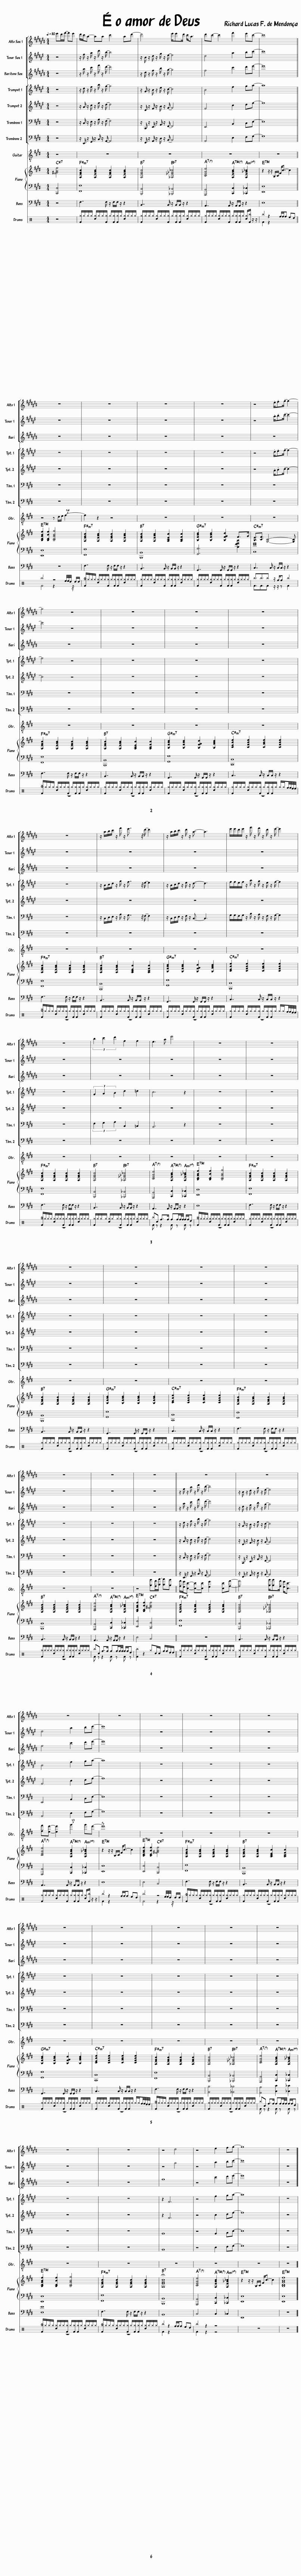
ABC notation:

X:1
%%score [ 1 2 3 ] [ 4 5 6 7 ] 8 { 9 | 10 } 11 ( 12 13 )
L:1/8
Q:1/4=80
M:4/4
I:linebreak $
K:E
V:1 treble transpose=-9
V:2 treble transpose=-14
V:3 treble transpose=-21
V:4 treble transpose=-2
V:5 treble transpose=-2
V:6 bass
V:7 bass
V:8 treble-8
V:9 treble
V:10 bass
V:11 bass transpose=-12
V:12 perc
K:none
V:13 perc
K:none
V:1
[K:C#] e'd'/f'/- f'e' | d'/c'/a- aa c'2 ad'- | d'4 e'/e'd'/ c'<a | d'c'- c'2 f'2 e'c'- | c'8 ||$ %5
 z8 | z8 | z8 | z8 | z4 .e/.f.g/- g2- |$ %10
 g4 z4 | z8 | z8 | z8 |$ z8 | %15
 z/ a/b/c'/ z/ f'/ z/ e'7/4 z/4 d'/- d'2 | z/ a/b/c'/ z/ d'/ z/ a3/2- a3 | e'/e'/d'/e'/ z/ g'/ z/ f'/ z/ d'/ z/ e'/- e'2 |$ z8 | (3b2 c'2 d'2 f2 f2 | %20
 e3 a e'4 | z8 | z8 |$ z8 | z8 | %25
 z8 | z8 |$ z8 | z8 | z8 || %30
 z8 | z8 |$ z8 | z8 | z8 | %35
 z8 | z8 |$ z8 | z8 | z8 | %40
 z8 | z8 |$ z8 | z8 | z4 d4 | %45
 z4 e2 fg- | g8 | z8 |] %48
V:2
[K:F#] z4 | z/ f/ z/ a/ z/ d'/ z/ b/- b4 | z/ B/ z/ d/ z/ g/ z/ e/- e4 | d4 a2 bc'- | c'8 ||$ %5
 z8 | z8 | z8 | z8 | z4 .a/.b.c'/- c'2- |$ %10
 c'4 z4 | z8 | z8 | z8 |$ z8 | %15
 z8 | z8 | z8 |$ z8 | z8 | %20
 z8 | z8 | z8 |$ z8 | z8 | %25
 z8 | z8 |$ z8 | z8 | z8 || %30
 z/ f/ z/ a/ z/ d'/ z/ b/- b4 | z/ B/ z/ d/ z/ g/ z/ e/- e4 |$ d4 a2 bc'- | c'8 | z8 | %35
 z8 | z8 |$ z8 | z8 | z8 | %40
 z8 | z8 |$ z8 | z8 | z4 g4 | %45
 z4 a2 bc'- | c'8 | z8 |] %48
V:3
[K:C#] z4 | z/ a/ z/ c'/ z/ f'/ z/ d'/- d'4 | z/ d/ z/ f/ z/ b/ z/ g/- g4 | f4 c'2 d'e'- | e'8 ||$ %5
 z8 | z8 | z8 | z8 | z8 |$ %10
 z8 | z8 | z8 | z8 |$ z8 | %15
 z8 | z8 | z8 |$ z8 | z8 | %20
 z8 | z8 | z8 |$ z8 | z8 | %25
 z8 | z8 |$ z8 | z8 | z8 || %30
 z/ a/ z/ c'/ z/ f'/ z/ d'/- d'4 | z/ d/ z/ f/ z/ b/ z/ g/- g4 |$ f4 c'2 d'e'- | e'8 | z8 | %35
 z8 | z8 |$ z8 | z8 | z8 | %40
 z8 | z8 |$ z8 | z8 | g8 | %45
 z4 c'2 d'e'- | e'8 | z8 |] %48
V:4
[K:F#] z4 | z/ d/ z/ f/ z/ b/ z/ g/- g4 | z/ G/ z/ B/ z/ e/ z/ c/- c4 | B4 f2 ga- | a8 ||$ %5
 z8 | z8 | z8 | z8 | z4 .d/.e.f/- f2- |$ %10
 f4 z4 | z8 | z8 | z8 |$ z8 | %15
 z/ B/c/d/ z/ g/ z/ f7/4 z/4 e/- e2 | z/ B/c/d/ z/ e/ z/ d3/2- d3 | f/f/e/f/ z/ a/ z/ g/ z/ e/ z/ f/- f2 |$ z8 | (3G2 A2 B2 d2 =d2 | %20
 c6 z2 | z8 | z8 |$ z8 | z8 | %25
 z8 | z8 |$ z8 | z8 | z8 || %30
 z/ d/ z/ f/ z/ b/ z/ g/- g4 | z/ G/ z/ B/ z/ e/ z/ c/- c4 |$ B4 f2 ga- | a8 | z8 | %35
 z8 | z8 |$ z8 | z8 | z8 | %40
 z8 | z8 |$ z8 | z8 | z2 F6 | %45
 z4 f2 ga- | a8 | z8 |] %48
V:5
[K:F#] z4 | z/ A/ z/ c/ z/ f/ z/ d/- d4 | z/ D/ z/ F/ z/ B/ z/ G/- G4 | F4 c2 df- | f8 ||$ %5
 z8 | z8 | z8 | z8 | z4 .A/.B.c/- c2- |$ %10
 c4 z4 | z8 | z8 | z8 |$ z8 | %15
 z8 | z8 | z8 |$ z8 | z8 | %20
 z8 | z8 | z8 |$ z8 | z8 | %25
 z8 | z8 |$ z8 | z8 | z8 || %30
 z/ A/ z/ c/ z/ f/ z/ d/- d4 | z/ D/ z/ F/ z/ B/ z/ G/- G4 |$ F4 c2 df- | f8 | z8 | %35
 z8 | z8 |$ z8 | z8 | z8 | %40
 z8 | z8 |$ z8 | z8 | z2 F6 | %45
 z4 c2 df- | f8 | z8 |] %48
V:6
 z4 | z/ C,/ z/ E,/ z/ A,/ z/ F,/- F,4 | z/ C,,/ z/ E,,/ z/ A,,/ z/ F,,/- F,,4 | E,,4 B,,2 C,E,- | E,8 ||$ %5
 z8 | z8 | z8 | z8 | z8 |$ %10
 z8 | z8 | z8 | z8 |$ z8 | %15
 z/ C,/D,/E,/ z/ A,/ z/ G,7/4 z/4 F,/- F,2 | z/ C,/D,/E,/ z/ F,/ z/ C,3/2- C,3 | G,/G,/F,/G,/ z/ B,/ z/ A,/ z/ F,/ z/ G,/- G,2 |$ z8 | (3F,2 G,2 A,2 C,2 =C,2 | %20
 B,,6 z2 | z8 | z8 |$ z8 | z8 | %25
 z8 | z8 |$ z8 | z8 | z8 || %30
 z/ C,/ z/ E,/ z/ A,/ z/ F,/- F,4 | z/ C,,/ z/ E,,/ z/ A,,/ z/ F,,/- F,,4 |$ E,,4 B,,2 C,E,- | E,8 | z8 | %35
 z8 | z8 |$ z8 | z8 | z8 | %40
 z8 | z8 |$ z8 | z8 | B,,8 | %45
 z4 B,,2 C,E,- | E,8 | z8 |] %48
V:7
 z4 | z/ E,,/ z/ G,,/ z/ C,/ z/ A,,/- A,,4 | z/ F,,/ z/ A,,/ z/ D,/ z/ B,,/- B,,4 | A,,4 E,2 F,G,- | G,8 ||$ %5
 z8 | z8 | z8 | z8 | z8 |$ %10
 z8 | z8 | z8 | z8 |$ z8 | %15
 z8 | z8 | z8 |$ z8 | z8 | %20
 z8 | z8 | z8 |$ z8 | z8 | %25
 z8 | z8 |$ z8 | z8 | z8 || %30
 z/ E,,/ z/ G,,/ z/ C,/ z/ A,,/- A,,4 | z/ F,,/ z/ A,,/ z/ D,/ z/ B,,/- B,,4 |$ A,,4 E,2 F,G,- | G,8 | z8 | %35
 z8 | z8 |$ z8 | z8 | z8 | %40
 z8 | z8 |$ z8 | z8 | B,,8 | %45
 z4 E,2 F,G,- | G,8 | z8 |] %48
V:8
 z4 | z8 | z8 | z8 | z8 ||$ %5
 z4 z d/e/ f2- | f2 z2 z4 | z8 | z8 | z8 |$ %10
 z8 | z8 | z8 | z8 |$ z8 | %15
 z8 | z8 | z8 |$ z8 | z8 | %20
 z8 | z8 | z8 |$ z8 | z8 | %25
 z8 | z8 |$ z8 | z8 | z4 [gg'][ff']/[aa'-]/ [aa'][gg'] || %30
 [ff']/[ee']/[cc']- [c-c'][cc'] [ee']2 [cc'][ff']- | [ff']4 [gg']/[gg'][ff']/ [ee']<[cc'] |$ [ff'][ee']- [ee']2 g'2 g'e'- | e'8 | z8 | %35
 z8 | z8 |$ z8 | z8 | z8 | %40
 z8 | z8 |$ z8 | z8 | z8 | %45
 z8 | z8 | z8 |] %48
V:9
 [F^GBf]4 | [A,EGc]2 [A,EAc]2 [A,EGc]2 [A,EAc]2 | [A,EGc]4 [_A,_E_G_c]4 | [CEAe]4 [A,EAc]2 [A,E_A_c]2 | z2 z/ z/ B,/C/ F<c- c2 ||$ %5
 [B,DGBf]2 [B,DBf]2 [B,DGBg]4 | [A,EGc]2 [A,EAc]2 [A,EGc]2 [A,EAc]2 | [A,EGc]2 [A,EAc]2 [A,CEc]2 [A,CFc]2 | [B,FBd]2 [B,FBd]2 [B,FGd]2 F>G | [B,E]3/2[CF]3/2 [G,C]4- [G,C] |$ %10
 [A,EGc]2 [A,EAc]2 [A,EGc]2 [A,EAc]2 | [A,EGc]2 [A,EAc]2 [A,CEc]2 [A,CFc]2 | [B,FBd]2 [B,FBd]2 [B,FGd]2 [B,GBd]2 | [CEBe]2 [CFBe]2 [CGBe]2 [CFBe]2 |$ [A,EGc]2 [A,EAc]2 [A,EGc]2 [A,EAc]2 | %15
 [A,EGc]2 [A,EAc]2 [A,CEc]2 [A,CFc]2 | [B,FBd]2 [B,FBd]2 [B,FGd]2 [B,GBd]2 | [CEBe]2 [CFBe]2 [CGBe]2 [CFBe]2 |$ [A,EGc]2 [A,EGc]2 [A,EGc]2 [A,EGc]2 | [A,EGc]4 [_A,_E_G_c]4 | %20
 [CEAe]4 [A,EAc]2 [A,E_A_c]2 | [B,DGBf]2 [B,DBf]2 [B,DGBg]4 | [A,EGc]2 [A,EGc]2 [A,EGc]2 [A,EGc]2 |$ [A,EGc]2 [A,EGc]2 [A,EGc]2 [A,EGc]2 | [B,FBd]2 [B,FBd]2 [B,FBd]2 [B,FBd]2 | %25
 [CEBe]2 [CFBe]2 [CGBe]2 [CFBe]2 | [A,EGc]2 [A,EAc]2 [A,EGc]2 [A,EAc]2 |$ [A,EGc]2 [A,EGc]2 [A,EGc]2 [A,EGc]2 | [CEAe]4 [A,EAc]2 [A,E_A_c]2 | [B,DGBf]2 [B,DBf]2 [F^GBf]4 || %30
 [A,EGc]2 [A,EAc]2 [A,EGc]2 [A,EAc]2 | [A,EGc]4 [_A,_E_G_c]4 |$ [CEAe]4 [A,EAc]2 [A,E_A_c]2 | z2 z/ z/ B,/C/ F<c- c2 | [B,DGBf]2 [B,DBf]2 [F^GBf]4 | %35
 [A,EGc]2 [A,EAc]2 [A,EGc]2 [A,EAc]2 | [A,EGc]2 [A,EAc]2 [A,CEc]2 [A,CFc]2 |$ [B,FBd]2 [B,FBd]2 [B,FGd]2 [B,GBd]2 | [CEBe]2 [CFBe]2 [CGBe]2 [CFBe]2 | [A,EGc]2 [A,EGc]2 [A,EGc]2 [A,EGc]2 | %40
 [A,EGc]4 [_A,_E_G_c]4 | [CEAe]4 [A,EAc]2 [A,E_A_c]2 |$ [B,DGBf]2 [B,DBf]2 [B,DGBg]4 | [A,EGc]2 [A,EGc]2 [A,EGc]2 [A,EGc]2 | !fermata![A,EGc]8 | %45
 [CEAe]4 [A,EAc]2 [A,E_A_c]2 | z2 z/ z/ B,/C/ F<c- c2 | [B,DGBf]8 |] %48
V:10
 [C,,C,]4 | [F,,F,]8 | [B,,,B,,]4 [_B,,,_B,,]4 | [A,,,A,,]4 [C,,C,]2 [_C,,_C,]2 | [E,,E,]8 ||$ %5
 [E,,E,]8 | [F,,F,]8 | [B,,,B,,]8 | [G,,G,]6 [B,FGd]2 | [C,EG]8 |$ %10
 [F,,F,]8 | [B,,,B,,]8 | [G,,G,]8 | [C,,C,]8 |$ [F,,F,]8 | %15
 [B,,,B,,]8 | [G,,G,]8 | [C,,C,]8 |$ [F,,F,]8 | [B,,,B,,]4 [_B,,,_B,,]4 | %20
 [A,,,A,,]4 [C,,C,]2 [_C,,_C,]2 | [E,,E,]8 | [F,,F,]8 |$ [B,,,B,,]8 | [G,,G,]8 | %25
 [C,,C,]8 | [F,,F,]8 |$ [B,,,B,,]8 | [A,,,A,,]4 [C,,C,]2 [_C,,_C,]2 | [E,,E,]4 [C,,C,]4 || %30
 [F,,F,]8 | [B,,,B,,]4 [_B,,,_B,,]4 |$ [A,,,A,,]4 [C,,C,]2 [_C,,_C,]2 | [E,,E,]8 | [E,,E,]4 [C,,C,]4 | %35
 [F,,F,]8 | [B,,,B,,]8 |$ [G,,G,]8 | [C,,C,]8 | [F,,F,]8 | %40
 [B,,,B,,]4 [_B,,,_B,,]4 | [A,,,A,,]4 [C,,C,]2 [_C,,_C,]2 |$ [E,,E,]8 | [F,,F,]8 | [B,,,B,,]8 | %45
 [A,,,A,,]4 [C,,C,]2 [_C,,_C,]2 | [E,,E,]8 | [E,,E,]8 |] %48
V:11
 z4 | F,7/2 F,/ z/ F,/F,/ z/ z2 | B,,7/2 B,,/ z/ B,,/B,,/ z/ z2 | A,,7/2 A,,/ z/ A,,/A,,/ z/ z2 | E,8 ||$ %5
 z8 | F,7/2 F,/ z/ F,/F,/ z/ z2 | B,,7/2 B,,/ z/ B,,/B,,/ z/ z2 | G,,7/2 G,,/ z/ G,,/G,,/ z/ z2 | C,7/2 C,/ z/ C,/C,/ z/ z2 |$ %10
 F,7/2 F,/ z/ F,/F,/ z/ z2 | B,,7/2 B,,/ z/ B,,/B,,/ z/ z2 | G,,7/2 G,,/ z/ G,,/G,,/ z/ z2 | C,7/2 C,/ z/ C,/C,/ z/ z2 |$ F,7/2 F,/ z/ F,/F,/ z/ z2 | %15
 B,,7/2 B,,/ z/ B,,/B,,/ z/ z2 | G,,7/2 G,,/ z/ G,,/G,,/ z/ z2 | C,7/2 C,/ z/ C,/C,/ z/ z2 |$ F,7/2 F,/ z/ F,/F,/ z/ z2 | B,,7/2 B,,/ z/ B,,/B,,/ z/ z2 | %20
 A,,7/2 A,,/ z/ A,,/A,,/ z/ z2 | E,8 | F,7/2 F,/ z/ F,/F,/ z/ z2 |$ B,,7/2 B,,/ z/ B,,/B,,/ z/ z2 | G,,7/2 G,,/ z/ G,,/G,,/ z/ z2 | %25
 C,7/2 C,/ z/ C,/C,/ z/ z2 | F,7/2 F,/ z/ F,/F,/ z/ z2 |$ B,,7/2 B,,/ z/ B,,/B,,/ z/ z2 | A,,7/2 A,,/ z/ A,,/A,,/ z/ z2 | E,4 C,4 || %30
 z8 | B,,7/2 B,,/ z/ B,,/B,,/ z/ z2 |$ A,,7/2 A,,/ z/ A,,/A,,/ z/ z2 | E,8 | E,4 C,4 | %35
 F,7/2 F,/ z/ F,/F,/ z/ z2 | B,,7/2 B,,/ z/ B,,/B,,/ z/ z2 |$ G,,7/2 G,,/ z/ G,,/G,,/ z/ z2 | C,7/2 C,/ z/ C,/C,/ z/ z2 | F,7/2 F,/ z/ F,/F,/ z/ z2 | %40
 [B,,B,]4 [_B,,_B,]4 | [A,,A,]4 [C,C]2 [_C,_C]2 |$ [E,E]8 | F,7/2 F,/ z/ F,/F,/ z/ z2 | B,,8 | %45
 C,4 C,2 _C,2 | E,,8 | z8 |] %48
V:12
[K:C] z4 | [F^g]/^g/^g/^g/ [c^g]/^g/^g/[F^g]/ ^g/[F^g]/[F^g]/^g/ [c^g]/^g/^g/^g/ | [F^g]/^g/^g/^g/ [c^g]/^g/^g/[F^g]/ ^g/[F^g]/[F^g]/^g/ [c^g]/^g/^g/^g/ | [F^g]/^g/^g/^g/ [c^g]/^g/^g/[F^g]/ ^g/[F^g]/[F^g]/^g/ [c^g]/[F^b]/ z/ z/ | ^b2 z2 f/f/f ed ||$ %5
 ^b4 z4 | [F^g^b]/^g/^g/^g/ [c^g]/^g/^g/[F^g]/ ^g/[F^g]/[F^g]/^g/ [c^g]/^g/^g/^g/ | [F^g]/^g/^g/^g/ [c^g]/^g/^g/[F^g]/ ^g/[F^g]/[F^g]/^g/ [c^g]/^g/^g/^g/ | [F^g]/^g/^g/^g/ [c^g]/^g/^g/[F^g]/ ^g/[F^g]/[F^g]/^g/ [c^g]/^g/^g/^g/ | ^b3/2^b3/2^b z/ f/f ^b2 |$ %10
 [F^g^b]/^g/^g/^g/ [c^g]/^g/^g/[F^g]/ ^g/[F^g]/[F^g]/^g/ [c^g]/^g/^g/^g/ | [F^g]/^g/^g/^g/ [c^g]/^g/^g/[F^g]/ ^g/[F^g]/[F^g]/^g/ [c^g]/^g/^g/^g/ | [F^g]/^g/^g/^g/ [c^g]/^g/^g/[F^g]/ ^g/[F^g]/[F^g]/^g/ [c^g]/^g/^g/^g/ | [F^g]/^g/^g/^g/ [c^g]/^g/^g/[F^g]/ ^g/[F^g]/[F^g]/^g/ ^g/^g/f/4f/4e/4e/4 |$ [F^g^b]/^g/^g/^g/ [c^g]/^g/^g/[F^g]/ ^g/[F^g]/[F^g]/^g/ [c^g]/^g/^g/^g/ | %15
 [F^g]/^g/^g/^g/ [c^g]/^g/^g/[F^g]/ ^g/[F^g]/[F^g]/^g/ [c^g]/^g/^g/^g/ | [F^g]/^g/^g/^g/ [c^g]/^g/^g/[F^g]/ ^g/[F^g]/[F^g]/^g/ [c^g]/^g/^g/^g/ | [F^g]/^g/^g/^g/ [c^g]/^g/^g/[F^g]/ ^g/[F^g]/[F^g]/^g/ ^g/^g/f/4f/4e/4e/4 |$ [F^g^b]/^g/^g/^g/ [c^g]/^g/^g/[F^g]/ ^g/[F^g]/[F^g]/^g/ [c^g]/^g/^g/^g/ | [F^g]/^g/^g/^g/ [c^g]/^g/^g/[F^g]/ ^g/[F^g]/[F^g]/^g/ [c^g]/^g/^g/^g/ | %20
 ^bc f>f ff/f/4f/4 f/f/d | [F^g^b]/^g/^g/^g/ [c^g]/^g/^g/[F^g]/ ^g/[F^g]/[F^g]/^g/ [c^g]/^g/^g/^g/ | [F^g]/^g/^g/^g/ [c^g]/^g/^g/[F^g]/ ^g/[F^g]/[F^g]/^g/ [c^g]/^g/^g/^g/ |$ [F^g]/^g/^g/^g/ [c^g]/^g/^g/[F^g]/ ^g/[F^g]/[F^g]/^g/ [c^g]/^g/^g/^g/ | [F^g]/^g/^g/^g/ [c^g]/^g/^g/[F^g]/ ^g/[F^g]/[F^g]/^g/ [c^g]/^g/^g/^g/ | %25
 [F^g]/^g/^g/^g/ [c^g]/^g/^g/[F^g]/ ^g/[F^g]/[F^g]/^g/ [c^g]/^g/^g/^g/ | [F^g]/^g/^g/^g/ [c^g]/^g/^g/[F^g]/ ^g/[F^g]/[F^g]/^g/ [c^g]/^g/^g/^g/ |$ [F^g]/^g/^g/^g/ [c^g]/^g/^g/[F^g]/ ^g/[F^g]/[F^g]/^g/ [c^g]/^g/^g/^g/ | ^bc f>f ff/f/4f/4 f/f/d | [F^b]2 z2 ^gc/c/ f/f/d/d/ || %30
 [F^g]/^g/^g/^g/ [c^g]/^g/^g/[F^g]/ ^g/[F^g]/[F^g]/^g/ [c^g]/^g/^g/^g/ | [F^g]/^g/^g/^g/ [c^g]/^g/^g/[F^g]/ ^g/[F^g]/[F^g]/^g/ [c^g]/^g/^g/^g/ |$ [F^g]/^g/^g/^g/ [c^g]/^g/^g/[F^g]/ ^g/[F^g]/[F^g]/^g/ [c^g]/[F^b]/ z/ z/ | ^b2 z2 f/f/f ed | ^b4 z4 | %35
 [F^g^b]/^g/^g/^g/ [c^g]/^g/^g/[F^g]/ ^g/[F^g]/[F^g]/^g/ [c^g]/^g/^g/^g/ | [F^g]/^g/^g/^g/ [c^g]/^g/^g/[F^g]/ ^g/[F^g]/[F^g]/^g/ [c^g]/^g/^g/^g/ |$ [F^g]/^g/^g/^g/ [c^g]/^g/^g/[F^g]/ ^g/[F^g]/[F^g]/^g/ [c^g]/^g/^g/^g/ | [F^g]/^g/^g/^g/ [c^g]/^g/^g/[F^g]/ ^g/[F^g]/[F^g]/^g/ ^g/^g/f/4f/4e/4e/4 | [F^g^b]/^g/^g/^g/ [c^g]/^g/^g/[F^g]/ ^g/[F^g]/[F^g]/^g/ [c^g]/^g/^g/^g/ | %40
 [F^g]/^g/^g/^g/ [c^g]/^g/^g/[F^g]/ ^g/[F^g]/[F^g]/^g/ [c^g]/^g/^g/^g/ | ^bc f>f ff/f/4f/4 f/f/d |$ [F^g^b]/^g/^g/^g/ [c^g]/^g/^g/[F^g]/ ^g/[F^g]/[F^g]/^g/ [c^g]/^g/^g/^g/ | [F^g^b]/^g/^g/^g/ [c^g]/^g/^g/[F^g]/ ^g/[F^g]/[F^g]/^g/ [c^g]/^g/^g/^g/ | ^b2 z2 f/f/f ed | %45
 ^b2 z2 z4 | z8 | z8 |] %48
V:13
[K:C] x4 | x8 | x8 | x8 | F2 z2 x4 ||$ %5
 F4 z2 e/4e/4d/4 z/4 d/d/ | x8 | x8 | x8 | F3/2F3/2F z/ z/ z F2 |$ %10
 z8 | z8 | z8 | z8 |$ z8 | %15
 z8 | z8 | z8 |$ z8 | z8 | %20
 F z z2 F z F z | z8 | z8 |$ z8 | z8 | %25
 z8 | z8 |$ z8 | F z z2 F z F z | x8 || %30
 z8 | x8 |$ x8 | F2 z2 x4 | F4 z2 e/4e/4d/4 z/4 d/d/ | %35
 z8 | z8 |$ z8 | z8 | z8 | %40
 z8 | F z z2 F z F z |$ z8 | z8 | F2 z2 x4 | %45
 F2 z2 z4 | x8 | x8 |] %48
